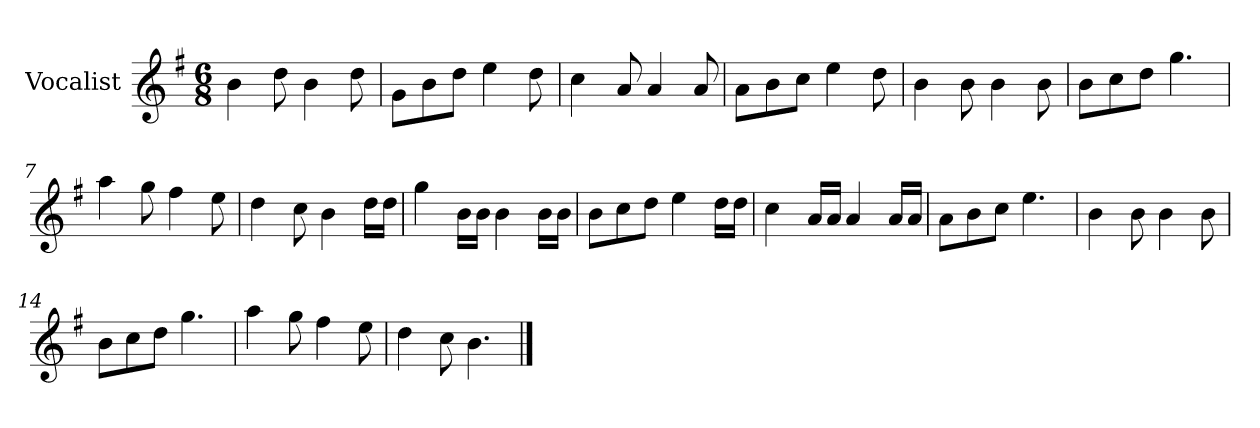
**kern
*part1
*staff1
*I"Vocalist
*k[f#]
*G:
*M6/8
=1
4b
8dd
4b
8dd
=2
8gL
8b
8ddJ
4ee
8dd
=3
4cc
8a
4a
8a
=4
8aL
8b
8ccJ
4ee
8dd
=5
4b
8b
4b
8b
=6
8bL
8cc
8ddJ
4.gg
=7
4aa
8gg
4ff#
8ee
=8
4dd
8cc
4b
16ddLL
16ddJJ
=9
4gg
16bLL
16bJJ
4b
16bLL
16bJJ
=10
8bL
8cc
8ddJ
4ee
16ddLL
16ddJJ
=11
4cc
16aLL
16aJJ
4a
16aLL
16aJJ
=12
8aL
8b
8ccJ
4.ee
=13
4b
8b
4b
8b
=14
8bL
8cc
8ddJ
4.gg
=15
4aa
8gg
4ff#
8ee
=16
4dd
8cc
4.b
==
*-
